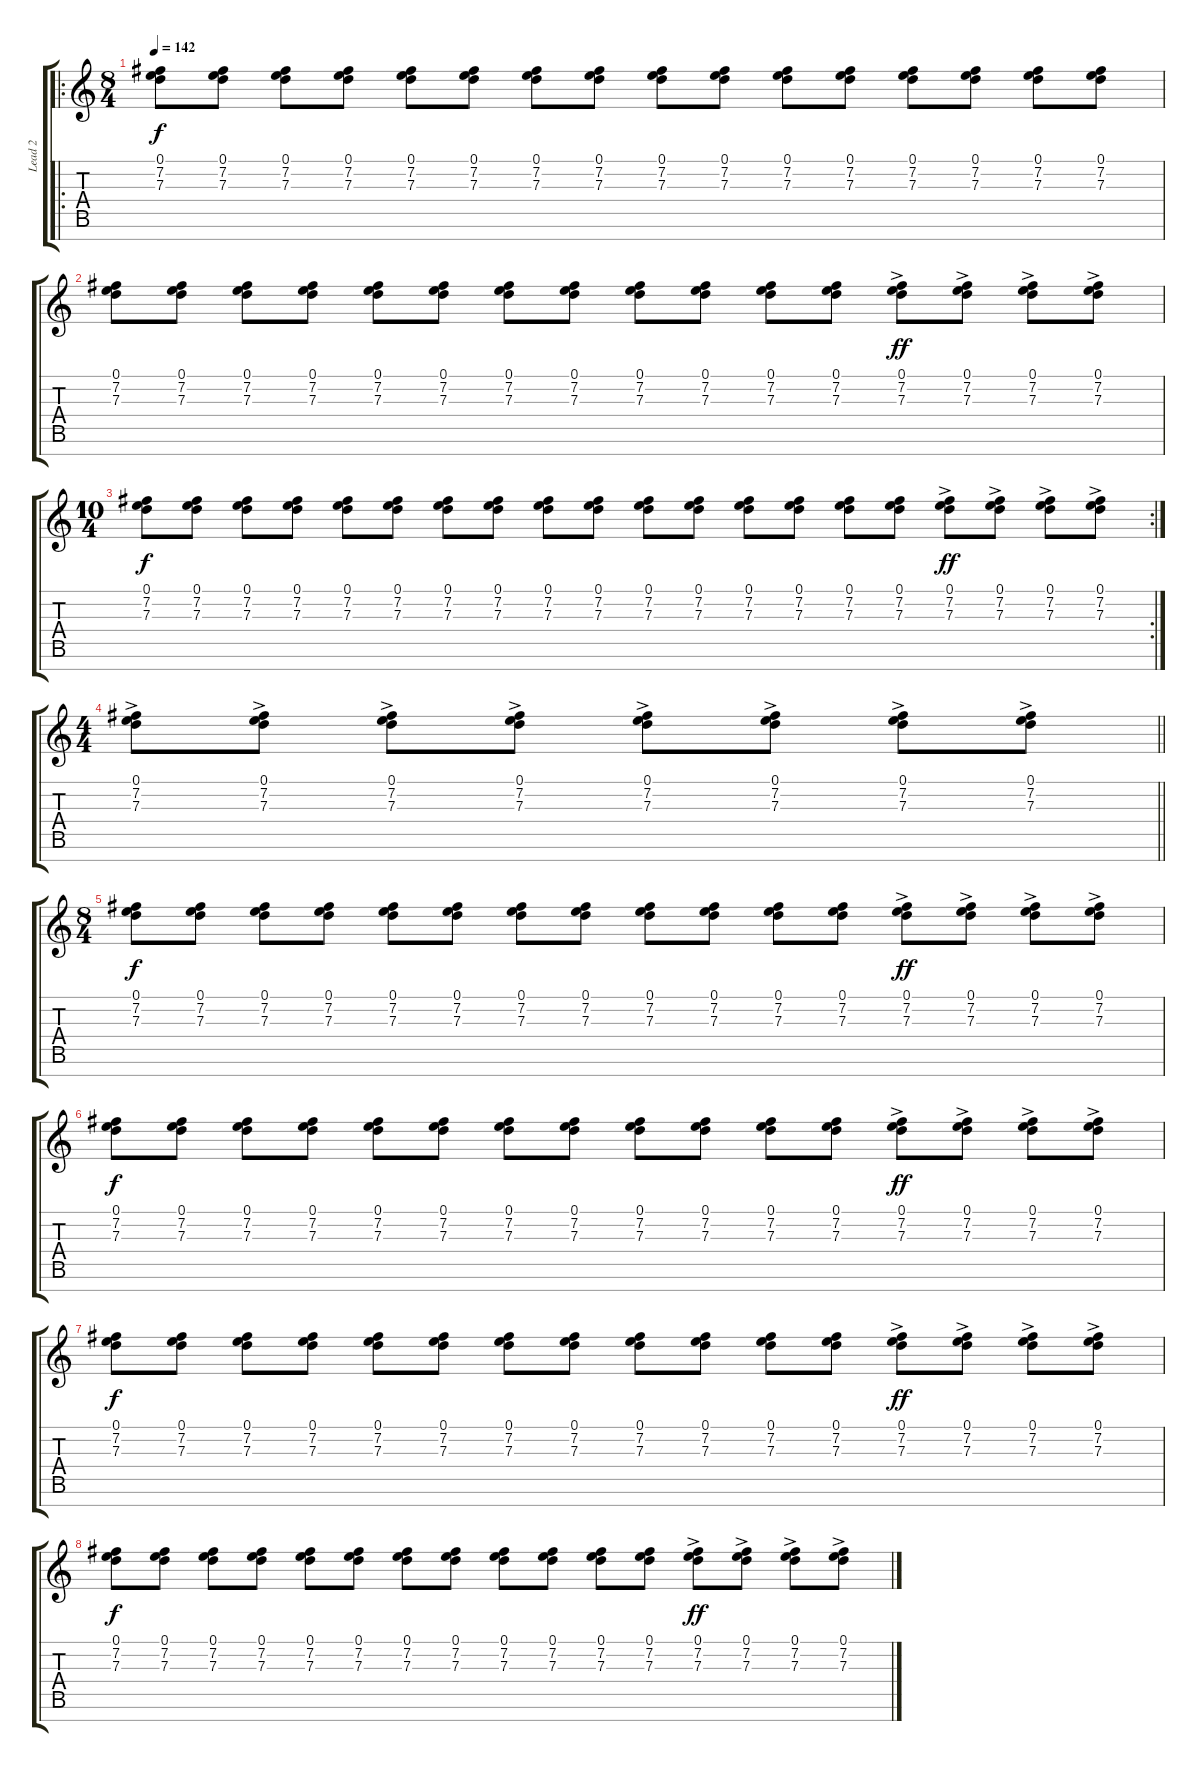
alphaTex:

\track ("Lead 2" "Lead 2") {instrument overdrivenguitar}
\staff {score tabs}
\tuning (E4 B3 G3 D3 A2 E2 B1) {hide}
\ro
\ts (8 4)
\tempo 142
\clef g2
\ks c
(0.1 7.2 7.3).8{dy f} (0.1 7.2 7.3).8 (0.1 7.2 7.3).8 (0.1 7.2 7.3).8 (0.1 7.2 7.3).8 (0.1 7.2 7.3).8 (0.1 7.2 7.3).8 (0.1 7.2 7.3).8 (0.1 7.2 7.3).8 (0.1 7.2 7.3).8 (0.1 7.2 7.3).8 (0.1 7.2 7.3).8 (0.1 7.2 7.3).8 (0.1 7.2 7.3).8 (0.1 7.2 7.3).8 (0.1 7.2 7.3).8 |
(0.1 7.2 7.3).8 (0.1 7.2 7.3).8 (0.1 7.2 7.3).8 (0.1 7.2 7.3).8 (0.1 7.2 7.3).8 (0.1 7.2 7.3).8 (0.1 7.2 7.3).8 (0.1 7.2 7.3).8 (0.1 7.2 7.3).8 (0.1 7.2 7.3).8 (0.1 7.2 7.3).8 (0.1 7.2 7.3).8 (0.1{ac} 7.2{ac} 7.3{ac}).8{dy ff} (0.1{ac} 7.2{ac} 7.3{ac}).8 (0.1{ac} 7.2{ac} 7.3{ac}).8 (0.1{ac} 7.2{ac} 7.3{ac}).8 |
\rc 2
\ts (10 4)
(0.1 7.2 7.3).8{dy f} (0.1 7.2 7.3).8 (0.1 7.2 7.3).8 (0.1 7.2 7.3).8 (0.1 7.2 7.3).8 (0.1 7.2 7.3).8 (0.1 7.2 7.3).8 (0.1 7.2 7.3).8 (0.1 7.2 7.3).8 (0.1 7.2 7.3).8 (0.1 7.2 7.3).8 (0.1 7.2 7.3).8 (0.1 7.2 7.3).8 (0.1 7.2 7.3).8 (0.1 7.2 7.3).8 (0.1 7.2 7.3).8 (0.1{ac} 7.2{ac} 7.3{ac}).8{dy ff} (0.1{ac} 7.2{ac} 7.3{ac}).8 (0.1{ac} 7.2{ac} 7.3{ac}).8 (0.1{ac} 7.2{ac} 7.3{ac}).8 |
\ts (4 4)
\barLineRight lightlight
(0.1{ac} 7.2{ac} 7.3{ac}).8 (0.1{ac} 7.2{ac} 7.3{ac}).8 (0.1{ac} 7.2{ac} 7.3{ac}).8 (0.1{ac} 7.2{ac} 7.3{ac}).8 (0.1{ac} 7.2{ac} 7.3{ac}).8 (0.1{ac} 7.2{ac} 7.3{ac}).8 (0.1{ac} 7.2{ac} 7.3{ac}).8 (0.1{ac} 7.2{ac} 7.3{ac}).8 |
\ts (8 4)
(0.1 7.2 7.3).8{dy f} (0.1 7.2 7.3).8 (0.1 7.2 7.3).8 (0.1 7.2 7.3).8 (0.1 7.2 7.3).8 (0.1 7.2 7.3).8 (0.1 7.2 7.3).8 (0.1 7.2 7.3).8 (0.1 7.2 7.3).8 (0.1 7.2 7.3).8 (0.1 7.2 7.3).8 (0.1 7.2 7.3).8 (0.1{ac} 7.2{ac} 7.3{ac}).8{dy ff} (0.1{ac} 7.2{ac} 7.3{ac}).8 (0.1{ac} 7.2{ac} 7.3{ac}).8 (0.1{ac} 7.2{ac} 7.3{ac}).8 |
(0.1 7.2 7.3).8{dy f} (0.1 7.2 7.3).8 (0.1 7.2 7.3).8 (0.1 7.2 7.3).8 (0.1 7.2 7.3).8 (0.1 7.2 7.3).8 (0.1 7.2 7.3).8 (0.1 7.2 7.3).8 (0.1 7.2 7.3).8 (0.1 7.2 7.3).8 (0.1 7.2 7.3).8 (0.1 7.2 7.3).8 (0.1{ac} 7.2{ac} 7.3{ac}).8{dy ff} (0.1{ac} 7.2{ac} 7.3{ac}).8 (0.1{ac} 7.2{ac} 7.3{ac}).8 (0.1{ac} 7.2{ac} 7.3{ac}).8 |
(0.1 7.2 7.3).8{dy f} (0.1 7.2 7.3).8 (0.1 7.2 7.3).8 (0.1 7.2 7.3).8 (0.1 7.2 7.3).8 (0.1 7.2 7.3).8 (0.1 7.2 7.3).8 (0.1 7.2 7.3).8 (0.1 7.2 7.3).8 (0.1 7.2 7.3).8 (0.1 7.2 7.3).8 (0.1 7.2 7.3).8 (0.1{ac} 7.2{ac} 7.3{ac}).8{dy ff} (0.1{ac} 7.2{ac} 7.3{ac}).8 (0.1{ac} 7.2{ac} 7.3{ac}).8 (0.1{ac} 7.2{ac} 7.3{ac}).8 |
(0.1 7.2 7.3).8{dy f} (0.1 7.2 7.3).8 (0.1 7.2 7.3).8 (0.1 7.2 7.3).8 (0.1 7.2 7.3).8 (0.1 7.2 7.3).8 (0.1 7.2 7.3).8 (0.1 7.2 7.3).8 (0.1 7.2 7.3).8 (0.1 7.2 7.3).8 (0.1 7.2 7.3).8 (0.1 7.2 7.3).8 (0.1{ac} 7.2{ac} 7.3{ac}).8{dy ff} (0.1{ac} 7.2{ac} 7.3{ac}).8 (0.1{ac} 7.2{ac} 7.3{ac}).8 (0.1{ac} 7.2{ac} 7.3{ac}).8
